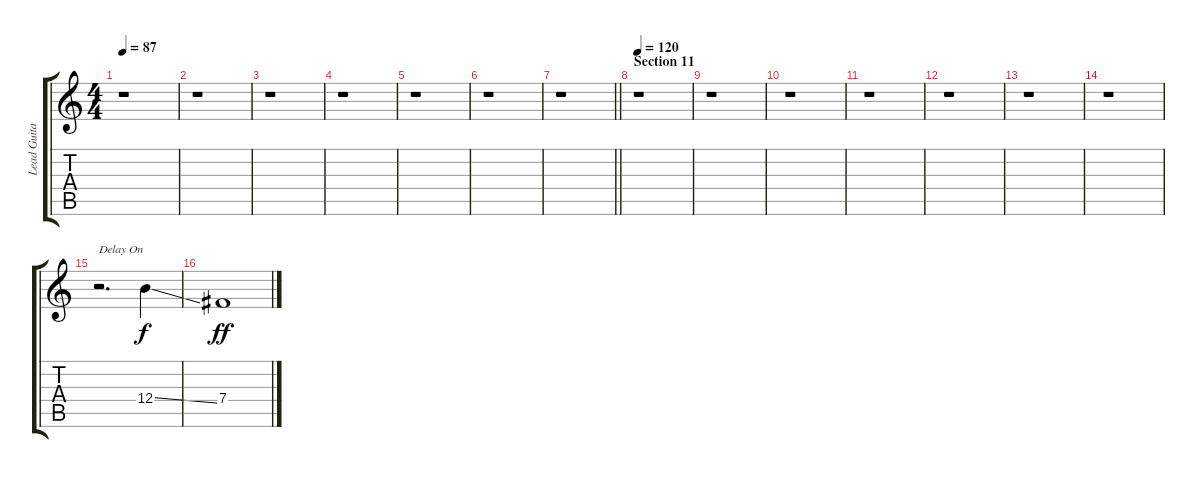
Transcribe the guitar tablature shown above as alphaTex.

\track ("Lead Guitar (Distortion with Delay)" "Lead Guita") {instrument overdrivenguitar}
\staff {score tabs}
\tuning (Db4 Ab3 E3 B2 Gb2 Db2) {hide}
\ts (4 4)
\tempo 87
\clef g2
\ks c
r.1{dy f} |
r.1 |
r.1 |
r.1 |
r.1 |
r.1 |
\barLineRight lightlight
r.1 |
\section ("" "Section 11")
\tempo 120
r.1 |
r.1 |
r.1 |
r.1 |
r.1 |
r.1 |
r.1 |
r.2{d txt "Delay On"} 12.4{ss}.4 |
7.4.1{dy ff}
